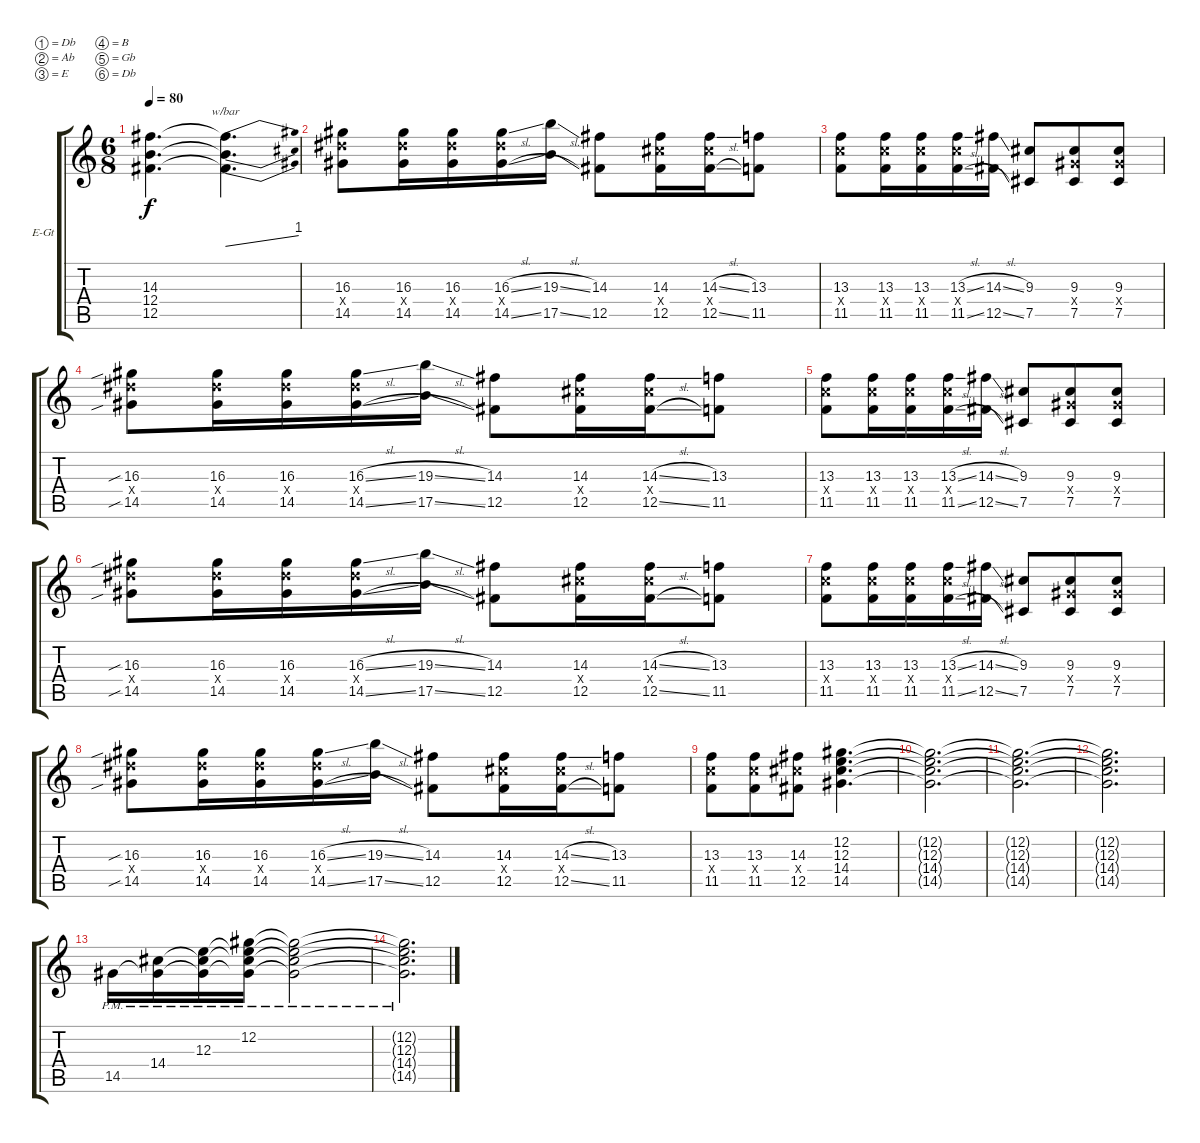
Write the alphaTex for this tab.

\defaultSystemsLayout 4
\bracketExtendMode groupsimilarinstruments
\firstSystemTrackNameOrientation horizontal
\otherSystemsTrackNameOrientation horizontal
\track ("Electric Guitar" "E-Gt") {instrument overdrivenguitar}
\staff {score tabs}
\tuning (Db4 Ab3 E3 B2 Gb2 Db2)
\ts (6 8)
\tempo 80
\clef g2
\ks c
(14.3 12.5 12.4).4{d dy f} (14.3{t} 12.4{t} 12.5{t}).4{d tbe (dive default 0 0 60 4)} |
(16.3 14.5 16.4{x}).8 (16.3 14.5 16.4{x}).16 (16.3 14.5 16.4{x}).16 (16.3{sl} 14.5{sl} 16.4{x}).16 (19.3{sl} 17.5{sl}).16 (12.5 14.3).8 (14.3 12.5 14.4{x}).16 (14.3{sl} 12.5{sl} 14.4{x}).16 (13.3 11.5).8 |
(13.3 11.5 13.4{x}).8 (13.3 11.5 13.4{x}).16 (13.3 11.5 13.4{x}).16 (13.3{sl} 11.5{sl} 13.4{x}).16 (14.3{sl} 12.5{sl}).16 (9.3 7.5).8 (9.3 7.5 9.4{x}).8 (9.3 7.5 9.4{x}).8 |
(16.3{sib} 14.5{sib} 16.4{x}).8 (16.3 14.5 16.4{x}).16 (16.3 14.5 16.4{x}).16 (16.3{sl} 14.5{sl} 16.4{x}).16 (19.3{sl} 17.5{sl}).16 (12.5 14.3).8 (14.3 12.5 14.4{x}).16 (14.3{sl} 12.5{sl} 14.4{x}).16 (13.3 11.5).8 |
(13.3 11.5 13.4{x}).8 (13.3 11.5 13.4{x}).16 (13.3 11.5 13.4{x}).16 (13.3{sl} 11.5{sl} 13.4{x}).16 (14.3{sl} 12.5{sl}).16 (9.3 7.5).8 (9.3 7.5 9.4{x}).8 (9.3 7.5 9.4{x}).8 |
(16.3{sib} 14.5{sib} 16.4{x}).8 (16.3 14.5 16.4{x}).16 (16.3 14.5 16.4{x}).16 (16.3{sl} 14.5{sl} 16.4{x}).16 (19.3{sl} 17.5{sl}).16 (12.5 14.3).8 (14.3 12.5 14.4{x}).16 (14.3{sl} 12.5{sl} 14.4{x}).16 (13.3 11.5).8 |
(13.3 11.5 13.4{x}).8 (13.3 11.5 13.4{x}).16 (13.3 11.5 13.4{x}).16 (13.3{sl} 11.5{sl} 13.4{x}).16 (14.3{sl} 12.5{sl}).16 (9.3 7.5).8 (9.3 7.5 9.4{x}).8 (9.3 7.5 9.4{x}).8 |
(16.3{sib} 14.5{sib} 16.4{x}).8 (16.3 14.5 16.4{x}).16 (16.3 14.5 16.4{x}).16 (16.3{sl} 14.5{sl} 16.4{x}).16 (19.3{sl} 17.5{sl}).16 (12.5 14.3).8 (14.3 12.5 14.4{x}).16 (14.3{sl} 12.5{sl} 14.4{x}).16 (13.3 11.5).8 |
(13.3 11.5 13.4{x}).8 (13.3 11.5 13.4{x}).8 (14.3 12.5 14.4{x}).8 (14.4 14.5 12.3 12.2).4{d} |
(14.4{t} 14.5{t} 12.3{t} 12.2{t}).2{d} |
(14.5{t} 14.4{t} 12.3{t} 12.2{t}).2{d} |
(14.4{t} 14.5{t} 12.3{t} 12.2{t}).2{d} |
14.5{pm}.16 (14.4{pm} 14.5{pm t}).16 (12.3{pm} 14.4{pm t} 14.5{pm t}).16 (12.2{pm} 12.3{pm t} 14.4{pm t} 14.5{pm t}).16 (12.2{pm t} 12.3{pm t} 14.4{pm t} 14.5{pm t}).2 |
(12.2{pm t} 12.3{pm t} 14.4{pm t} 14.5{pm t}).2{d}
